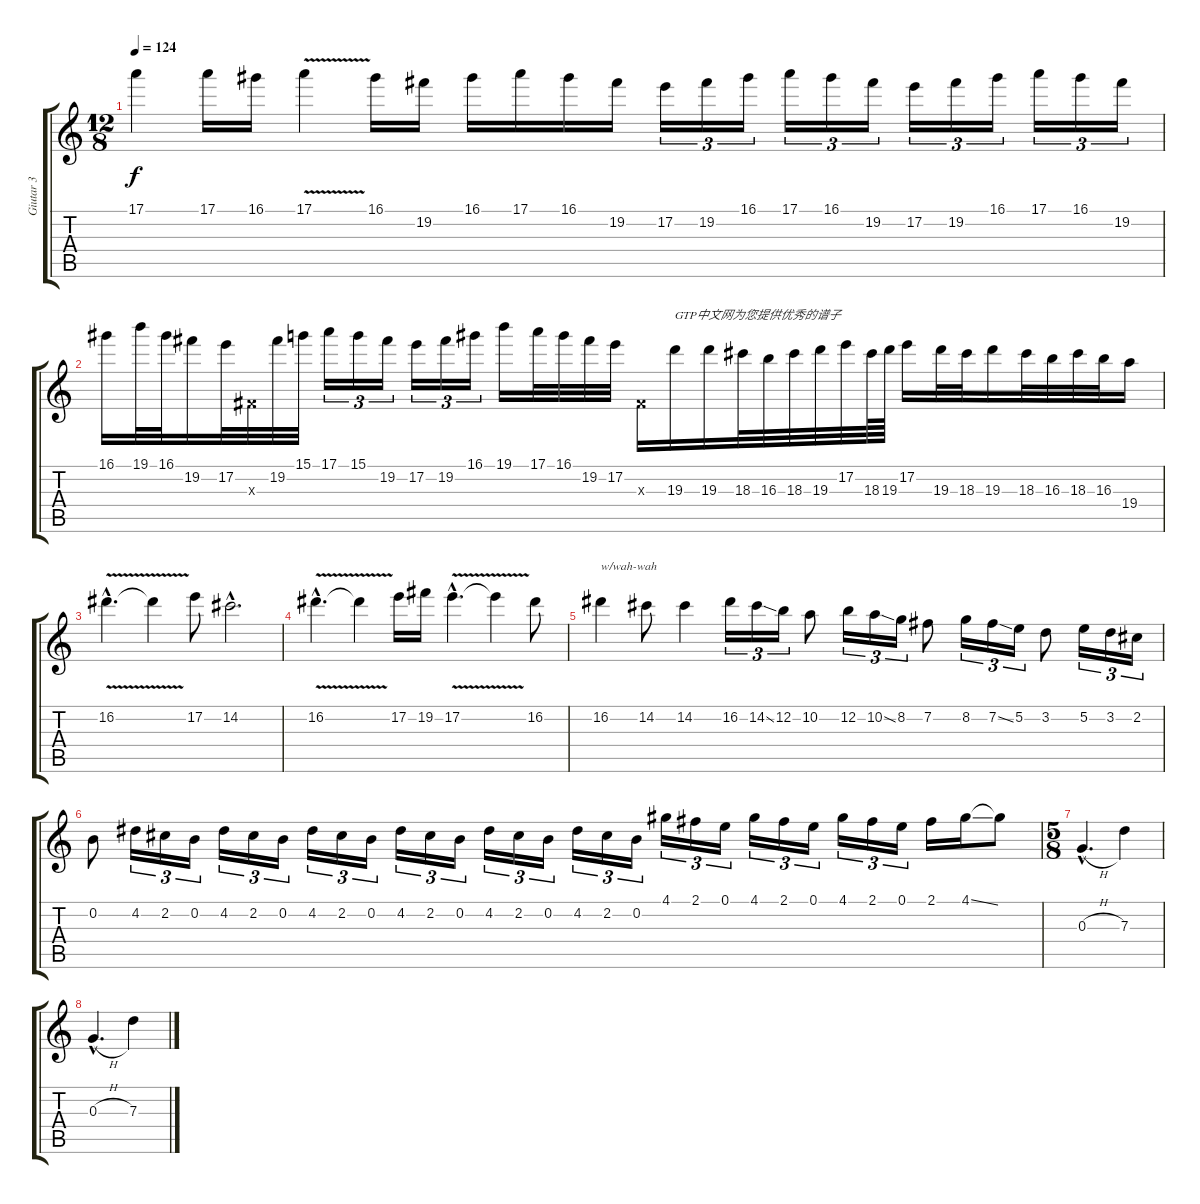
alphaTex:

\track ("Giutar 3" "Giutar 3") {instrument distortionguitar}
\staff {score tabs}
\tuning (E4 B3 G3 D3 A2 E2) {hide}
\ts (12 8)
\tempo 124
\clef g2
\ks c
17.1{t}.4{dy f} 17.1.16 16.1.16 17.1{v}.4 16.1.16 19.2.16 16.1.16 17.1.16 16.1.16 19.2.16 17.2.16{tu (3 2)} 19.2.16{tu (3 2)} 16.1.16{tu (3 2)} 17.1.16{tu (3 2)} 16.1.16{tu (3 2)} 19.2.16{tu (3 2)} 17.2.16{tu (3 2)} 19.2.16{tu (3 2)} 16.1.16{tu (3 2)} 17.1.16{tu (3 2)} 16.1.16{tu (3 2)} 19.2.16{tu (3 2)} |
16.1.16 19.1.32 16.1.32 19.2.16 17.2.32 -1.3{x}.32 19.2.32 15.1.32 17.1.16{tu (3 2)} 15.1.16{tu (3 2)} 19.2.16{tu (3 2)} 17.2.16{tu (3 2)} 19.2.16{tu (3 2)} 16.1.16{tu (3 2)} 19.1.16 17.1.32 16.1.32 19.2.32 17.2.32 -1.3{x}.16 19.3.16{txt "GTP中文网为您提供优秀的谱子"} 19.3.16 18.3.32 16.3.32 18.3.32 19.3.32 17.2.32 18.3.64 19.3.64 17.2.16 19.3.32 18.3.32 19.3.16 18.3.32 16.3.32 18.3.32 16.3.32 19.4.16 |
16.2{v hac}.4{d} 16.2{t}.4 17.2.8 14.2{hac}.2{d} |
16.2{v hac}.4{d} 16.2{t}.4 17.2.16 19.2.16 17.2{v hac}.4{d} 17.2{t}.4 16.2.8 |
16.2.4{txt "w/wah-wah"} 14.2.8 14.2.4 16.2.16{tu (3 2)} 14.2{ss}.16{tu (3 2)} 12.2.16{tu (3 2)} 10.2.8 12.2.16{tu (3 2)} 10.2{ss}.16{tu (3 2)} 8.2.16{tu (3 2)} 7.2.8 8.2.16{tu (3 2)} 7.2{ss}.16{tu (3 2)} 5.2.16{tu (3 2)} 3.2.8 5.2.16{tu (3 2)} 3.2.16{tu (3 2)} 2.2.16{tu (3 2)} |
0.2.8 4.2.16{tu (3 2)} 2.2.16{tu (3 2)} 0.2.16{tu (3 2)} 4.2.16{tu (3 2)} 2.2.16{tu (3 2)} 0.2.16{tu (3 2)} 4.2.16{tu (3 2)} 2.2.16{tu (3 2)} 0.2.16{tu (3 2)} 4.2.16{tu (3 2)} 2.2.16{tu (3 2)} 0.2.16{tu (3 2)} 4.2.16{tu (3 2)} 2.2.16{tu (3 2)} 0.2.16{tu (3 2)} 4.2.16{tu (3 2)} 2.2.16{tu (3 2)} 0.2.16{tu (3 2)} 4.1.16{tu (3 2)} 2.1.16{tu (3 2)} 0.1.16{tu (3 2)} 4.1.16{tu (3 2)} 2.1.16{tu (3 2)} 0.1.16{tu (3 2)} 4.1.16{tu (3 2)} 2.1.16{tu (3 2)} 0.1.16{tu (3 2)} 2.1.16 4.1{ss}.16 4.1{t}.8 |
\ts (5 8)
0.3{h hac}.4{d} 7.3.4 |
0.3{h hac}.4{d} 7.3.4
